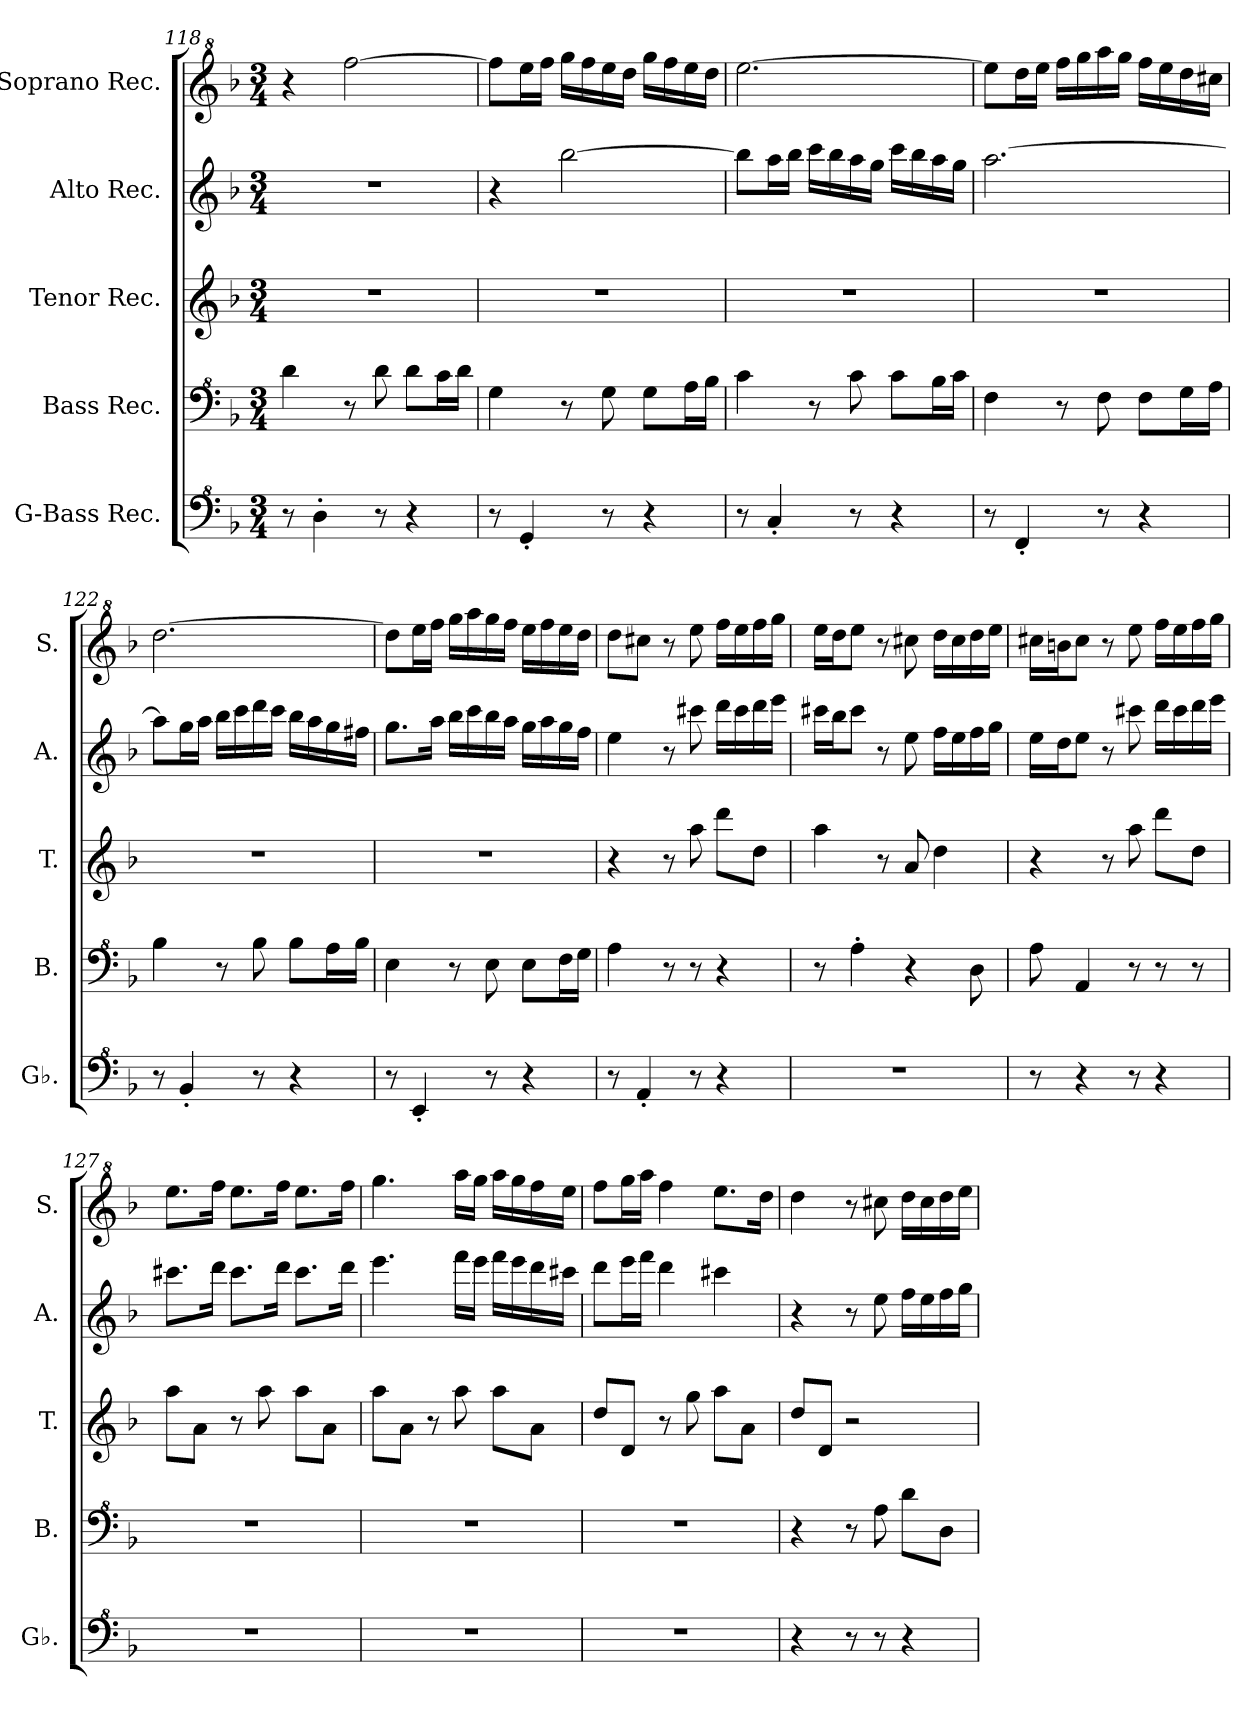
**kern	**kern	**kern	**kern	**kern
*part5	*part4	*part3	*part2	*part1
*staff5	*staff4	*staff3	*staff2	*staff1
*I"G-Bass Rec.	*I"Bass Rec.	*I"Tenor Rec.	*I"Alto Rec.	*I"Soprano Rec.
*I'Gb.	*I'B.	*I'T.	*I'A.	*I'S.
*clefF^4	*clefF^4	*clefG2	*clefG2	*clefG^2
*k[b-]	*k[b-]	*k[b-]	*k[b-]	*k[b-]
*M3/4	*M3/4	*M3/4	*M3/4	*M3/4
=118	=118	=118	=118	=118
8r	4dd\	2.r	2.r	4r
4d'\	.	.	.	.
.	8r	.	.	[2fff\
8r	8dd\	.	.	.
4r	8dd\L	.	.	.
.	16cc\L	.	.	.
.	16dd\JJ	.	.	.
=119	=119	=119	=119	=119
8r	4g\	2.r	4r	8fff\L]
4G'/	.	.	.	16eee\L
.	.	.	.	16fff\JJ
.	8r	.	[2bb-\	16ggg\LL
.	.	.	.	16fff\
8r	8g\	.	.	16eee\
.	.	.	.	16ddd\JJ
4r	8g\L	.	.	16ggg\LL
.	.	.	.	16fff\
.	16a\L	.	.	16eee\
.	16b-\JJ	.	.	16ddd\JJ
=120	=120	=120	=120	=120
8r	4cc\	2.r	8bb-\L]	[2.eee\
4c'/	.	.	16aa\L	.
.	.	.	16bb-\JJ	.
.	8r	.	16ccc\LL	.
.	.	.	16bb-\	.
8r	8cc\	.	16aa\	.
.	.	.	16gg\JJ	.
4r	8cc\L	.	16ccc\LL	.
.	.	.	16bb-\	.
.	16b-\L	.	16aa\	.
.	16cc\JJ	.	16gg\JJ	.
=121	=121	=121	=121	=121
8r	4f\	2.r	[2.aa\	8eee\L]
4F'/	.	.	.	16ddd\L
.	.	.	.	16eee\JJ
.	8r	.	.	16fff\LL
.	.	.	.	16ggg\
8r	8f\	.	.	16aaa\
.	.	.	.	16ggg\JJ
4r	8f\L	.	.	16fff\LL
.	.	.	.	16eee\
.	16g\L	.	.	16ddd\
.	16a\JJ	.	.	16ccc#X\JJ
=122	=122	=122	=122	=122
8r	4b-\	2.r	8aa\L]	[2.ddd\
4B-'/	.	.	16gg\L	.
.	.	.	16aa\JJ	.
.	8r	.	16bb-\LL	.
.	.	.	16ccc\	.
8r	8b-\	.	16ddd\	.
.	.	.	16ccc\JJ	.
4r	8b-\L	.	16bb-\LL	.
.	.	.	16aa\	.
.	16a\L	.	16gg\	.
.	16b-\JJ	.	16ff#X\JJ	.
=123	=123	=123	=123	=123
8r	4e\	2.r	8.gg\L	8ddd\L]
4E'/	.	.	.	16eee\L
.	.	.	16aa\Jk	16fff\JJ
.	8r	.	16bb-\LL	16ggg\LL
.	.	.	16ccc\	16aaa\
8r	8e\	.	16bb-\	16ggg\
.	.	.	16aa\JJ	16fff\JJ
4r	8e\L	.	16gg\LL	16eee\LL
.	.	.	16aa\	16fff\
.	16f\L	.	16gg\	16eee\
.	16g\JJ	.	16ff\JJ	16ddd\JJ
!!LO:PB:g=z
=124	=124	=124	=124	=124
8r	4a\	4r	4ee\	8ddd\L
4A'/	.	.	.	8ccc#X\J
.	8r	8r	8r	8r
8r	8r	8aa\	8ccc#X\	8eee\
4r	4r	8ddd\L	16ddd\LL	16fff\LL
.	.	.	16ccc#\	16eee\
.	.	8dd\J	16ddd\	16fff\
.	.	.	16eee\JJ	16ggg\JJ
=125	=125	=125	=125	=125
2.r	8r	4aa\	16ccc#X\LL	16eee\LL
.	.	.	16bb-\J	16ddd\J
.	4a'\	.	8ccc#\J	8eee\J
.	.	8r	8r	8r
.	4r	8a/	8ee\	8ccc#X\
.	.	4dd\	16ff\LL	16ddd\LL
.	.	.	16ee\	16ccc#\
.	8d\	.	16ff\	16ddd\
.	.	.	16gg\JJ	16eee\JJ
=126	=126	=126	=126	=126
8r	8a\	4r	16ee\LL	16ccc#X\LL
.	.	.	16dd\J	16bbn\J
4r	4A/	.	8ee\J	8ccc#\J
.	.	8r	8r	8r
8r	8r	8aa\	8ccc#X\	8eee\
4r	8r	8ddd\L	16ddd\LL	16fff\LL
.	.	.	16ccc#\	16eee\
.	8r	8dd\J	16ddd\	16fff\
.	.	.	16eee\JJ	16ggg\JJ
=127	=127	=127	=127	=127
2.r	2.r	8aa\L	8.ccc#X\L	8.eee\L
.	.	8a\J	.	.
.	.	.	16ddd\Jk	16fff\Jk
.	.	8r	8.ccc#\L	8.eee\L
.	.	8aa\	.	.
.	.	.	16ddd\Jk	16fff\Jk
.	.	8aa\L	8.ccc#\L	8.eee\L
.	.	8a\J	.	.
.	.	.	16ddd\Jk	16fff\Jk
=128	=128	=128	=128	=128
2.r	2.r	8aa\L	4.eee\	4.ggg\
.	.	8a\J	.	.
.	.	8r	.	.
.	.	8aa\	16fff\LL	16aaa\LL
.	.	.	16eee\JJ	16ggg\JJ
.	.	8aa\L	16fff\LL	16aaa\LL
.	.	.	16eee\	16ggg\
.	.	8a\J	16ddd\	16fff\
.	.	.	16ccc#X\JJ	16eee\JJ
=129	=129	=129	=129	=129
2.r	2.r	8dd/L	8ddd\L	8fff\L
.	.	8d/J	16eee\L	16ggg\L
.	.	.	16fff\JJ	16aaa\JJ
.	.	8r	4ddd\	4fff\
.	.	8gg\	.	.
.	.	8aa\L	4ccc#X\	8.eee\L
.	.	8a\J	.	.
.	.	.	.	16ddd\Jk
=130	=130	=130	=130	=130
4r	4r	8dd/L	4r	4ddd\
.	.	8d/J	.	.
8r	8r	2r	8r	8r
8r	8a\	.	8ee\	8ccc#X\
4r	8dd\L	.	16ff\LL	16ddd\LL
.	.	.	16ee\	16ccc#\
.	8d\J	.	16ff\	16ddd\
.	.	.	16gg\JJ	16eee\JJ
=	=	=	=	=
*-	*-	*-	*-	*-
